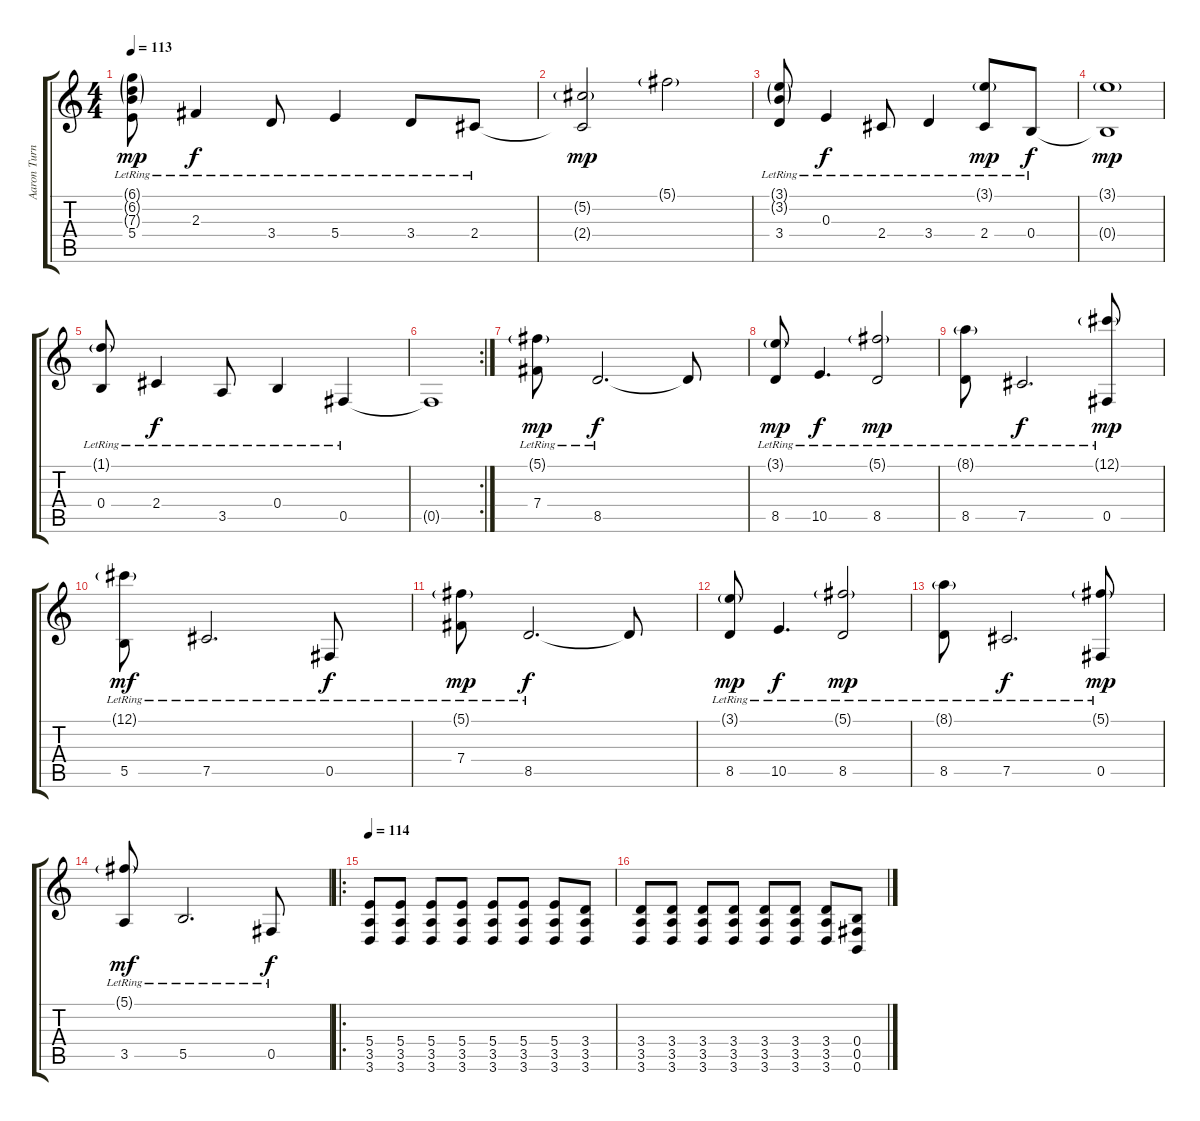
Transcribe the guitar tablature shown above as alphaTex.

\track ("Aaron Turner" "Aaron Turn") {instrument distortionguitar}
\staff {score tabs}
\tuning (Db4 Ab3 E3 B2 Gb2 B1) {hide}
\ts (4 4)
\tempo 113
\clef g2
\ks c
(6.1{g} 6.2{g} 7.3{g} 5.4{lr}).8{dy mp} 2.3{lr}.4{dy f} 3.4{lr}.8 5.4{lr}.4 3.4{lr}.8 2.4{lr}.8 |
(5.2{g} 2.4{t}).2{dy mp} 5.1{g}.2 |
(3.1{g} 3.2{g} 3.4{lr}).8 0.3{lr}.4{dy f} 2.4{lr}.8 3.4{lr}.4 (3.1{g} 2.4{lr}).8{dy mp} 0.4{lr}.8{dy f} |
(3.1{g} 0.4{t}).1{dy mp} |
(1.1{g} 0.4{lr}).8 2.4{lr}.4{dy f} 3.5{lr}.8 0.4{lr}.4 0.5{lr}.4 |
\rc 2
0.5{t}.1 |
(5.1{g} 7.4{lr}).8{dy mp volume 14 balance 12 instrument electricguitarjazz} 8.5{lr}.2{d dy f} 8.5{t}.8 |
(3.1{g} 8.5{lr}).8{dy mp} 10.5{lr}.4{d dy f} (5.1{g} 8.5{lr}).2{dy mp} |
(8.1{g} 8.5{lr}).8 7.5{lr}.2{d dy f} (12.1{g} 0.5{lr}).8{dy mp} |
(12.1{g} 5.5{lr}).8{dy mf} 7.5{lr}.2{d} 0.5{lr}.8{dy f} |
(5.1{g} 7.4{lr}).8{dy mp} 8.5{lr}.2{d dy f} 8.5{t}.8 |
(3.1{g} 8.5{lr}).8{dy mp} 10.5{lr}.4{d dy f} (5.1{g} 8.5{lr}).2{dy mp} |
(8.1{g} 8.5{lr}).8 7.5{lr}.2{d dy f} (5.1{g} 0.5{lr}).8{dy mp} |
(5.1{g} 3.5{lr}).8{dy mf} 5.5{lr}.2{d} 0.5{lr}.8{dy f} |
\ro
\tempo 114
(5.4 3.5 3.6).8{volume 13 balance 3 instrument distortionguitar} (5.4 3.5 3.6).8 (5.4 3.5 3.6).8 (5.4 3.5 3.6).8 (5.4 3.5 3.6).8 (5.4 3.5 3.6).8 (5.4 3.5 3.6).8 (3.4 3.5 3.6).8 |
(3.4 3.5 3.6).8 (3.4 3.5 3.6).8 (3.4 3.5 3.6).8 (3.4 3.5 3.6).8 (3.4 3.5 3.6).8 (3.4 3.5 3.6).8 (3.4 3.5 3.6).8 (0.4 0.5 0.6).8
